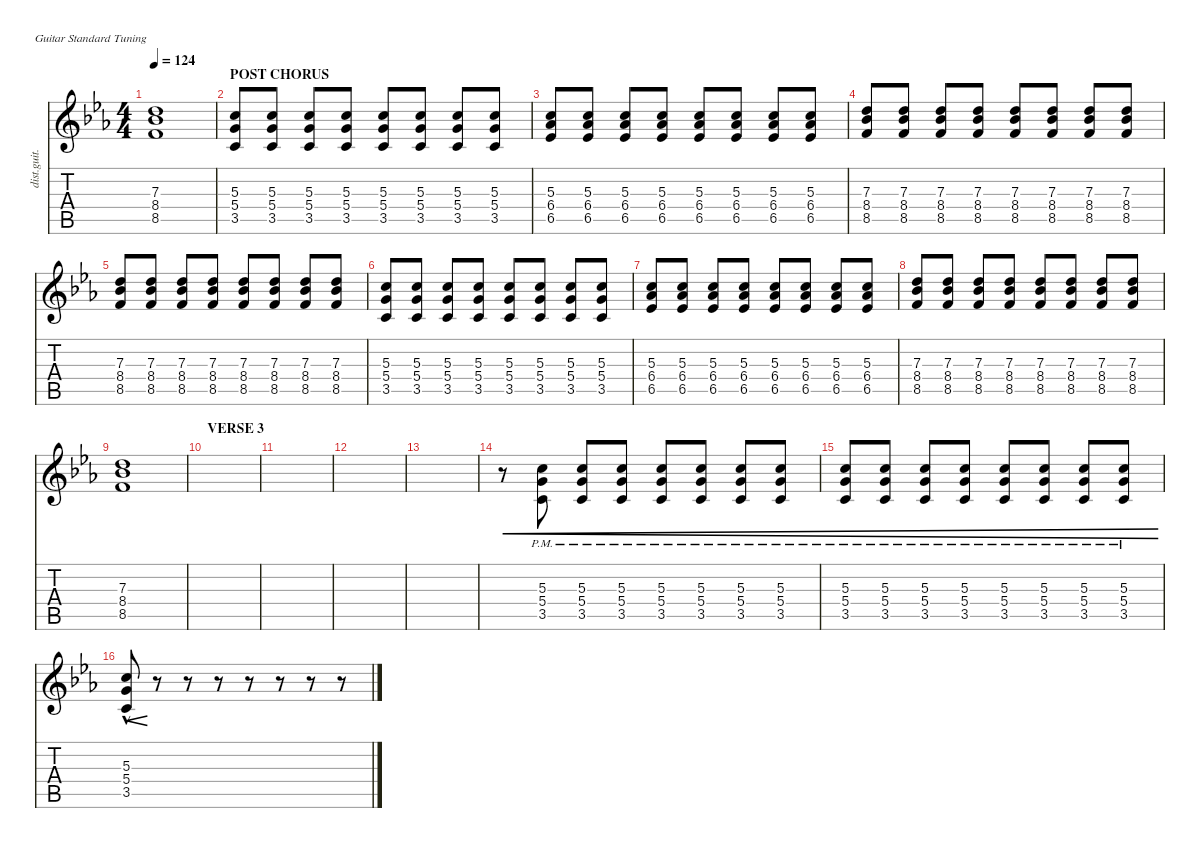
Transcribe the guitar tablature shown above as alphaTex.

\defaultSystemsLayout 4
\hideDynamics
\bracketExtendMode nobrackets
\otherSystemsTrackNameOrientation horizontal
\track ("Distortion Guitar" "dist.guit.") {instrument distortionguitar}
\staff {score tabs}
\tuning (E4 B3 G3 D3 A2 E2)
\ts (4 4)
\tempo 124
\clef g2
\ks cminor
(8.5{acc forcenatural} 8.4{acc b} 7.3{acc forcenatural}).1{dy fff beam Up} |
\section ("" "POST CHORUS")
(3.5{acc forcenatural} 5.4{acc forcenatural} 5.3{acc forcenatural}).8{beam Up} (3.5{acc forcenatural} 5.4{acc forcenatural} 5.3{acc forcenatural}).8{beam Up} (3.5{acc forcenatural} 5.4{acc forcenatural} 5.3{acc forcenatural}).8{beam Up} (3.5{acc forcenatural} 5.4{acc forcenatural} 5.3{acc forcenatural}).8{beam Up} (3.5{acc forcenatural} 5.4{acc forcenatural} 5.3{acc forcenatural}).8{beam Up} (3.5{acc forcenatural} 5.4{acc forcenatural} 5.3{acc forcenatural}).8{beam Up} (3.5{acc forcenatural} 5.4{acc forcenatural} 5.3{acc forcenatural}).8{beam Up} (3.5{acc forcenatural} 5.4{acc forcenatural} 5.3{acc forcenatural}).8{beam Up} |
(6.5{acc b} 6.4{acc b} 5.3{acc forcenatural}).8{beam Up} (6.4{acc b} 6.5{acc b} 5.3{acc forcenatural}).8{beam Up} (6.4{acc b} 6.5{acc b} 5.3{acc forcenatural}).8{beam Up} (6.4{acc b} 6.5{acc b} 5.3{acc forcenatural}).8{beam Up} (6.4{acc b} 6.5{acc b} 5.3{acc forcenatural}).8{beam Up} (6.4{acc b} 6.5{acc b} 5.3{acc forcenatural}).8{beam Up} (6.4{acc b} 6.5{acc b} 5.3{acc forcenatural}).8{beam Up} (6.4{acc b} 6.5{acc b} 5.3{acc forcenatural}).8{beam Up} |
(8.5{acc forcenatural} 8.4{acc b} 7.3{acc forcenatural}).8{beam Up} (8.5{acc forcenatural} 8.4{acc b} 7.3{acc forcenatural}).8{beam Up} (8.5{acc forcenatural} 8.4{acc b} 7.3{acc forcenatural}).8{beam Up} (8.5{acc forcenatural} 8.4{acc b} 7.3{acc forcenatural}).8{beam Up} (8.5{acc forcenatural} 8.4{acc b} 7.3{acc forcenatural}).8{beam Up} (8.5{acc forcenatural} 8.4{acc b} 7.3{acc forcenatural}).8{beam Up} (8.5{acc forcenatural} 8.4{acc b} 7.3{acc forcenatural}).8{beam Up} (8.5{acc forcenatural} 8.4{acc b} 7.3{acc forcenatural}).8{beam Up} |
(8.5{acc forcenatural} 8.4{acc b} 7.3{acc forcenatural}).8{beam Up} (8.5{acc forcenatural} 8.4{acc b} 7.3{acc forcenatural}).8{beam Up} (8.5{acc forcenatural} 8.4{acc b} 7.3{acc forcenatural}).8{beam Up} (8.5{acc forcenatural} 8.4{acc b} 7.3{acc forcenatural}).8{beam Up} (8.5{acc forcenatural} 8.4{acc b} 7.3{acc forcenatural}).8{beam Up} (8.5{acc forcenatural} 8.4{acc b} 7.3{acc forcenatural}).8{beam Up} (8.5{acc forcenatural} 8.4{acc b} 7.3{acc forcenatural}).8{beam Up} (8.5{acc forcenatural} 8.4{acc b} 7.3{acc forcenatural}).8{beam Up} |
(3.5{acc forcenatural} 5.4{acc forcenatural} 5.3{acc forcenatural}).8{beam Up} (3.5{acc forcenatural} 5.4{acc forcenatural} 5.3{acc forcenatural}).8{beam Up} (3.5{acc forcenatural} 5.4{acc forcenatural} 5.3{acc forcenatural}).8{beam Up} (3.5{acc forcenatural} 5.4{acc forcenatural} 5.3{acc forcenatural}).8{beam Up} (3.5{acc forcenatural} 5.4{acc forcenatural} 5.3{acc forcenatural}).8{beam Up} (3.5{acc forcenatural} 5.4{acc forcenatural} 5.3{acc forcenatural}).8{beam Up} (3.5{acc forcenatural} 5.4{acc forcenatural} 5.3{acc forcenatural}).8{beam Up} (3.5{acc forcenatural} 5.4{acc forcenatural} 5.3{acc forcenatural}).8{beam Up} |
(6.5{acc b} 6.4{acc b} 5.3{acc forcenatural}).8{beam Up} (6.4{acc b} 6.5{acc b} 5.3{acc forcenatural}).8{beam Up} (6.4{acc b} 6.5{acc b} 5.3{acc forcenatural}).8{beam Up} (6.4{acc b} 6.5{acc b} 5.3{acc forcenatural}).8{beam Up} (6.4{acc b} 6.5{acc b} 5.3{acc forcenatural}).8{beam Up} (6.4{acc b} 6.5{acc b} 5.3{acc forcenatural}).8{beam Up} (6.4{acc b} 6.5{acc b} 5.3{acc forcenatural}).8{beam Up} (6.4{acc b} 6.5{acc b} 5.3{acc forcenatural}).8{beam Up} |
(8.5{acc forcenatural} 8.4{acc b} 7.3{acc forcenatural}).8{beam Up} (8.5{acc forcenatural} 8.4{acc b} 7.3{acc forcenatural}).8{beam Up} (8.5{acc forcenatural} 8.4{acc b} 7.3{acc forcenatural}).8{beam Up} (8.5{acc forcenatural} 8.4{acc b} 7.3{acc forcenatural}).8{beam Up} (8.5{acc forcenatural} 8.4{acc b} 7.3{acc forcenatural}).8{beam Up} (8.5{acc forcenatural} 8.4{acc b} 7.3{acc forcenatural}).8{beam Up} (8.5{acc forcenatural} 8.4{acc b} 7.3{acc forcenatural}).8{beam Up} (8.5{acc forcenatural} 8.4{acc b} 7.3{acc forcenatural}).8{beam Up} |
(8.5{acc forcenatural} 8.4{acc b} 7.3{acc forcenatural}).1{beam Up} |
\section ("" "VERSE 3")
|
|
|
|
r.8{cre beam Down} (3.5{pm acc forcenatural} 5.4{pm acc forcenatural} 5.3{pm acc forcenatural}).8{cre dy p beam Up} (3.5{pm acc forcenatural} 5.4{pm acc forcenatural} 5.3{pm acc forcenatural}).8{cre beam Up} (3.5{pm acc forcenatural} 5.4{pm acc forcenatural} 5.3{pm acc forcenatural}).8{cre beam Up} (3.5{pm acc forcenatural} 5.4{pm acc forcenatural} 5.3{pm acc forcenatural}).8{cre beam Up} (3.5{pm acc forcenatural} 5.4{pm acc forcenatural} 5.3{pm acc forcenatural}).8{cre beam Up} (3.5{pm acc forcenatural} 5.4{pm acc forcenatural} 5.3{pm acc forcenatural}).8{cre beam Up} (3.5{pm acc forcenatural} 5.4{pm acc forcenatural} 5.3{pm acc forcenatural}).8{cre beam Up} |
(3.5{pm acc forcenatural} 5.4{pm acc forcenatural} 5.3{pm acc forcenatural}).8{cre beam Up} (3.5{pm acc forcenatural} 5.4{pm acc forcenatural} 5.3{pm acc forcenatural}).8{cre beam Up} (3.5{pm acc forcenatural} 5.4{pm acc forcenatural} 5.3{pm acc forcenatural}).8{cre beam Up} (3.5{pm acc forcenatural} 5.4{pm acc forcenatural} 5.3{pm acc forcenatural}).8{cre beam Up} (3.5{pm acc forcenatural} 5.4{pm acc forcenatural} 5.3{pm acc forcenatural}).8{cre beam Up} (3.5{pm acc forcenatural} 5.4{pm acc forcenatural} 5.3{pm acc forcenatural}).8{cre beam Up} (3.5{pm acc forcenatural} 5.4{pm acc forcenatural} 5.3{pm acc forcenatural}).8{cre beam Up} (3.5{pm acc forcenatural} 5.4{pm acc forcenatural} 5.3{pm acc forcenatural}).8{cre beam Up} |
(3.5{hac acc forcenatural} 5.4{hac acc forcenatural} 5.3{hac acc forcenatural}).8{cre dy fff beam Up} r.8{beam Up} r.8{beam Up} r.8{beam Up} r.8{beam Up} r.8{beam Up} r.8{beam Up} r.8{beam Up}
